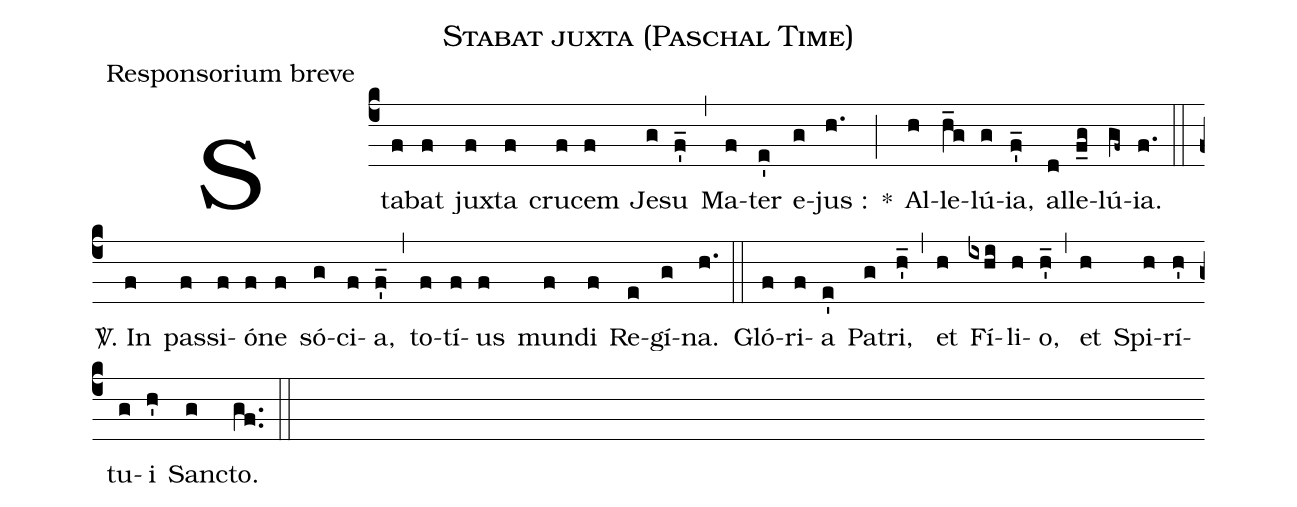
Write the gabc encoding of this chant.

name:Stabat juxta (Paschal Time);
office-part:Responsorium breve;
%%
(c4) Sta(f)bat(f) jux(f)ta(f) cru(f)cem(f) Je(g)su(f'_) (,) Ma(f)ter(e') e(g)jus :(h.) *(;) Al(h)le(h_g)lú(g){ia},(f'_) al(d)le(f_g)lú(gf~){ia}.(f.) (::)
<sp>V/</sp>. In(f) pas(f)si(f)ó(f)ne(f) só(g)ci(f)a,(f'_) (,) to(f)tí(f)us(f) mun(f)di(f) Re(e)gí(g)na.(h.) (::) Gló(f)ri(f)a(e') Pa(g)tri,(h'_) (,) et(h) Fí(ixhi)li(h)o,(h'_) (,) et(h) Spi(h)rí(h')tu(g)i(h') San(g)cto.(gf..) (::)
